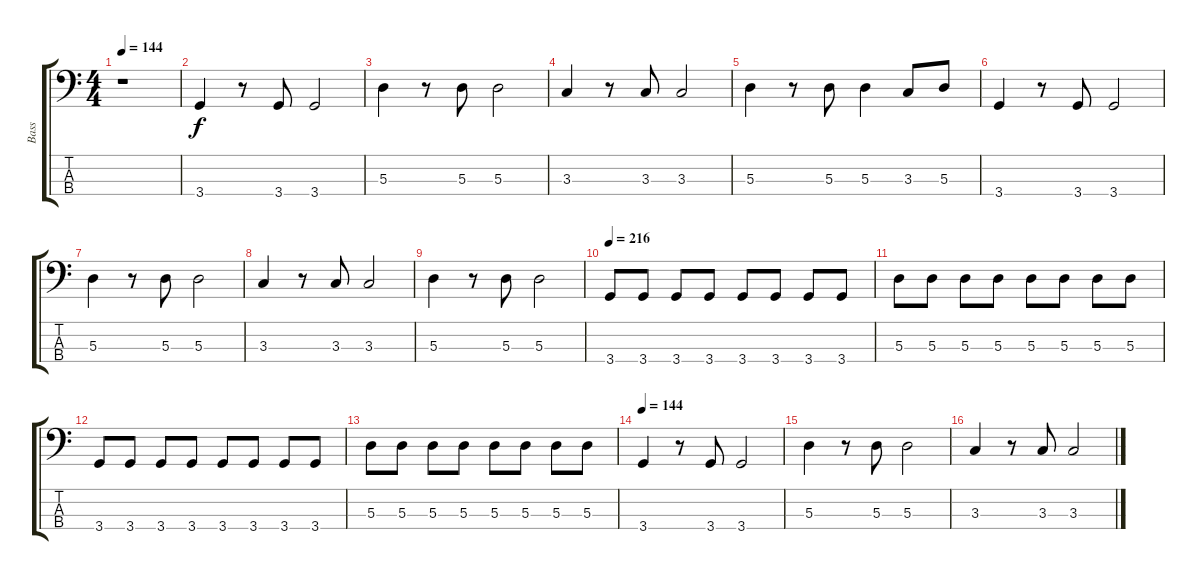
\track ("Bass" "Bass") {instrument electricbassfinger}
\staff {score tabs}
\tuning (G2 D2 A1 E1) {hide}
\ts (4 4)
\tempo 144
\clef f4
\ks c
r.1{dy f instrument electricbassfinger} |
3.4.4 r.8 3.4.8 3.4.2 |
5.3.4 r.8 5.3.8 5.3.2 |
3.3.4 r.8 3.3.8 3.3.2 |
5.3.4 r.8 5.3.8 5.3.4 3.3.8 5.3.8 |
3.4.4 r.8 3.4.8 3.4.2 |
5.3.4 r.8 5.3.8 5.3.2 |
3.3.4 r.8 3.3.8 3.3.2 |
5.3.4 r.8 5.3.8 5.3.2 |
\tempo 216
3.4.8 3.4.8 3.4.8 3.4.8 3.4.8 3.4.8 3.4.8 3.4.8 |
5.3.8 5.3.8 5.3.8 5.3.8 5.3.8 5.3.8 5.3.8 5.3.8 |
3.4.8 3.4.8 3.4.8 3.4.8 3.4.8 3.4.8 3.4.8 3.4.8 |
5.3.8 5.3.8 5.3.8 5.3.8 5.3.8 5.3.8 5.3.8 5.3.8 |
\tempo 144
3.4.4 r.8 3.4.8 3.4.2 |
5.3.4 r.8 5.3.8 5.3.2 |
3.3.4 r.8 3.3.8 3.3.2
